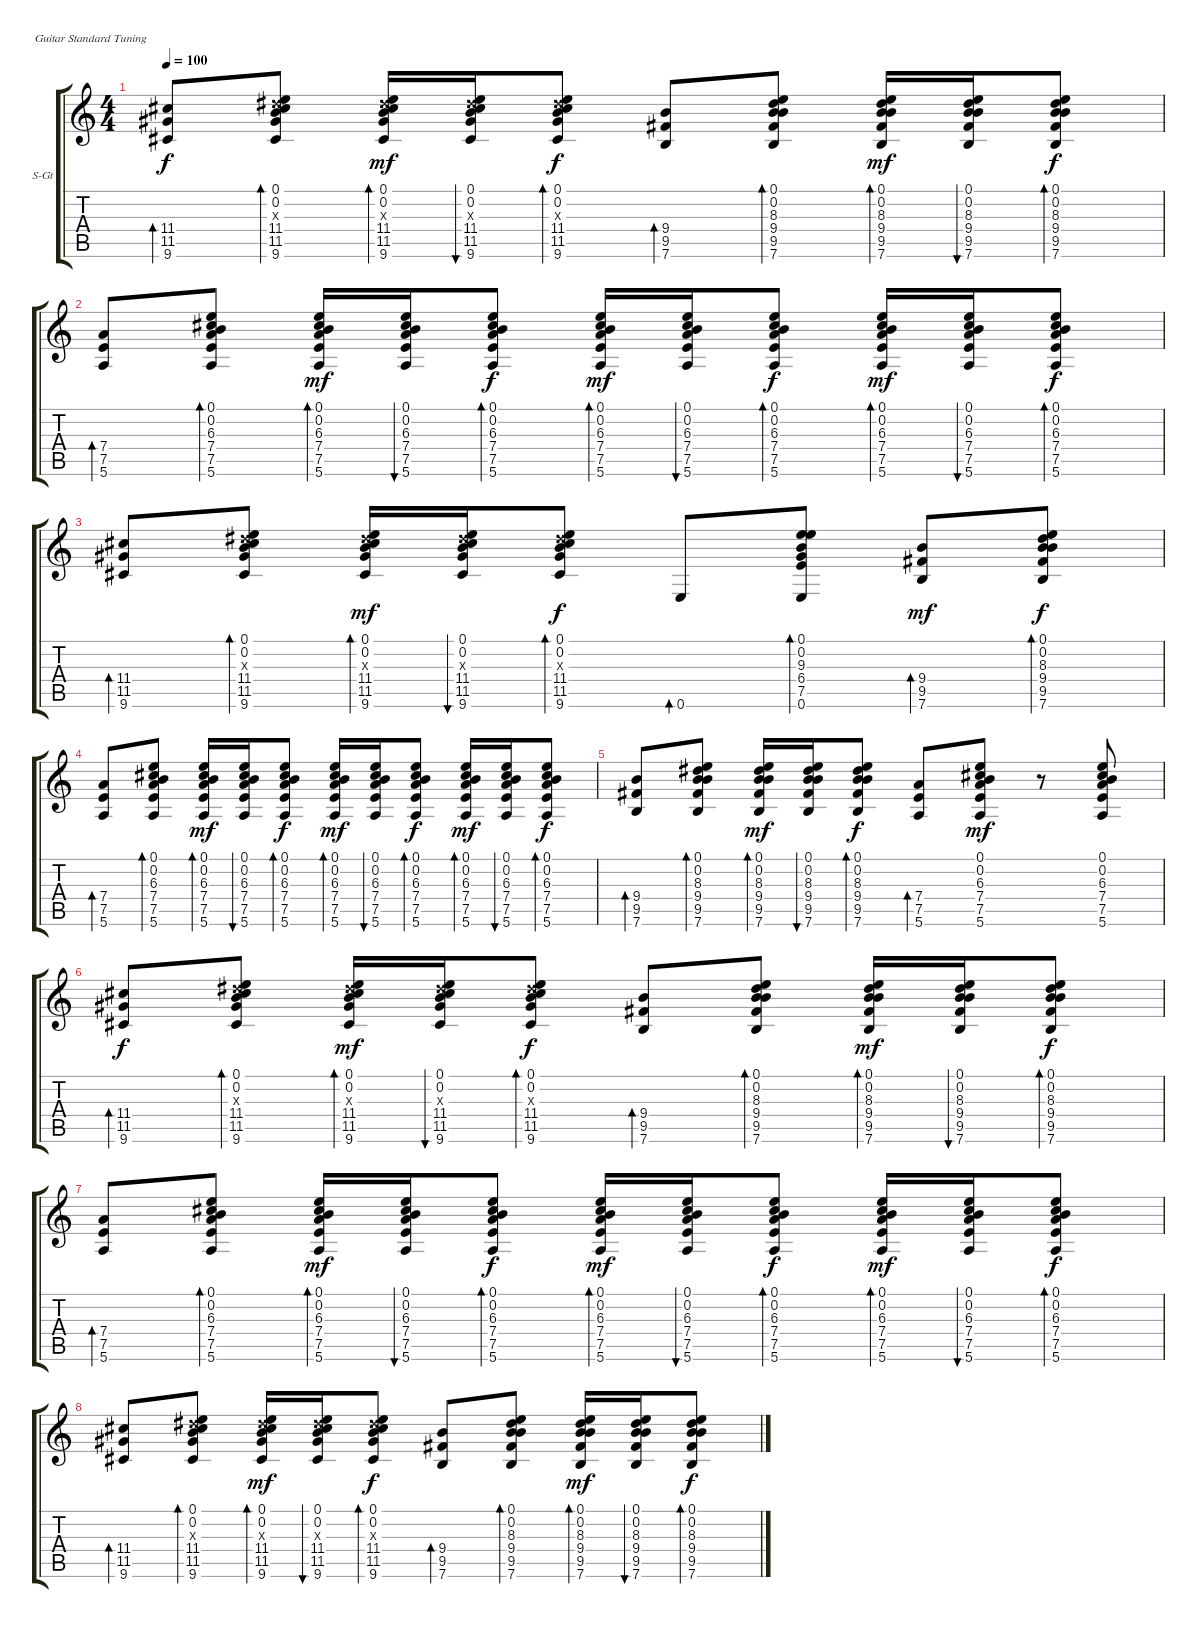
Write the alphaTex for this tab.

\defaultSystemsLayout 4
\bracketExtendMode groupsimilarinstruments
\firstSystemTrackNameOrientation horizontal
\otherSystemsTrackNameOrientation horizontal
\track ("Acoustic Guitar 1" "S-Gt") {instrument acousticguitarsteel}
\staff {score tabs}
\tuning (E4 B3 G3 D3 A2 E2)
\ts (4 4)
\tempo 100
\clef g2
\ks c
(9.6 11.5 11.4).8{bd 38 dy f} (9.6 11.5 11.4 8.3{x} 0.2 0.1).8{bd 36} (9.6 11.5 11.4 8.3{x} 0.2 0.1).16{bd 39 dy mf} (9.6 11.5 11.4 8.3{x} 0.2 0.1).16{bu 31} (9.6 11.5 11.4 8.3{x} 0.2 0.1).8{bd 32 dy f} (7.6 9.5 9.4).8{bd 43} (7.6 9.5 9.4 8.3 0.2 0.1).8{bd 36} (7.6 9.5 9.4 8.3 0.2 0.1).16{bd 39 dy mf} (7.6 9.5 9.4 8.3 0.2 0.1).16{bu 31} (7.6 9.5 9.4 8.3 0.2 0.1).8{bd 32 dy f} |
(5.6 7.5 7.4).8{bd 42} (5.6 7.5 7.4 6.3 0.2 0.1).8{bd 36} (5.6 7.5 7.4 6.3 0.2 0.1).16{bd 39 dy mf} (5.6 7.5 7.4 6.3 0.2 0.1).16{bu 31} (5.6 7.5 7.4 6.3 0.2 0.1).8{bd 32 dy f} (5.6 7.5 7.4 6.3 0.2 0.1).16{bd 39 dy mf} (5.6 7.5 7.4 6.3 0.2 0.1).16{bu 31} (5.6 7.5 7.4 6.3 0.2 0.1).8{bd 32 dy f} (5.6 7.5 7.4 6.3 0.2 0.1).16{bd 39 dy mf} (5.6 7.5 7.4 6.3 0.2 0.1).16{bu 31} (5.6 7.5 7.4 6.3 0.2 0.1).8{bd 32 dy f} |
(9.6 11.5 11.4).8{bd 38} (9.6 11.5 11.4 8.3{x} 0.2 0.1).8{bd 36} (9.6 11.5 11.4 8.3{x} 0.2 0.1).16{bd 39 dy mf} (9.6 11.5 11.4 8.3{x} 0.2 0.1).16{bu 31} (9.6 11.5 11.4 8.3{x} 0.2 0.1).8{bd 32 dy f} 0.6.8{bd 43} (0.6 7.5 6.4 9.3 0.2 0.1).8{bd 36} (7.6 9.5 9.4).8{bd 39 dy mf} (7.6 9.5 9.4 8.3 0.2 0.1).8{bd 30 dy f} |
(5.6 7.5 7.4).8{bd 42} (5.6 7.5 7.4 6.3 0.2 0.1).8{bd 36} (5.6 7.5 7.4 6.3 0.2 0.1).16{bd 39 dy mf} (5.6 7.5 7.4 6.3 0.2 0.1).16{bu 31} (5.6 7.5 7.4 6.3 0.2 0.1).8{bd 32 dy f} (5.6 7.5 7.4 6.3 0.2 0.1).16{bd 39 dy mf} (5.6 7.5 7.4 6.3 0.2 0.1).16{bu 31} (5.6 7.5 7.4 6.3 0.2 0.1).8{bd 32 dy f} (5.6 7.5 7.4 6.3 0.2 0.1).16{bd 39 dy mf} (5.6 7.5 7.4 6.3 0.2 0.1).16{bu 31} (5.6 7.5 7.4 6.3 0.2 0.1).8{bd 32 dy f} |
(7.6 9.5 9.4).8{bd 43} (7.6 9.5 9.4 8.3 0.2 0.1).8{bd 36} (7.6 9.5 9.4 8.3 0.2 0.1).16{bd 39 dy mf} (7.6 9.5 9.4 8.3 0.2 0.1).16{bu 31} (7.6 9.5 9.4 8.3 0.2 0.1).8{bd 32 dy f} (5.6 7.5 7.4).8{bd 45} (0.1 0.2 6.3 7.4 7.5 5.6).8{dy mf} r.8 (0.1 5.6 7.5 7.4 6.3 0.2).8 |
(9.6 11.5 11.4).8{bd 38 dy f} (9.6 11.5 11.4 8.3{x} 0.2 0.1).8{bd 36} (9.6 11.5 11.4 8.3{x} 0.2 0.1).16{bd 39 dy mf} (9.6 11.5 11.4 8.3{x} 0.2 0.1).16{bu 31} (9.6 11.5 11.4 8.3{x} 0.2 0.1).8{bd 32 dy f} (7.6 9.5 9.4).8{bd 43} (7.6 9.5 9.4 8.3 0.2 0.1).8{bd 36} (7.6 9.5 9.4 8.3 0.2 0.1).16{bd 39 dy mf} (7.6 9.5 9.4 8.3 0.2 0.1).16{bu 31} (7.6 9.5 9.4 8.3 0.2 0.1).8{bd 32 dy f} |
(5.6 7.5 7.4).8{bd 42} (5.6 7.5 7.4 6.3 0.2 0.1).8{bd 36} (5.6 7.5 7.4 6.3 0.2 0.1).16{bd 39 dy mf} (5.6 7.5 7.4 6.3 0.2 0.1).16{bu 31} (5.6 7.5 7.4 6.3 0.2 0.1).8{bd 32 dy f} (5.6 7.5 7.4 6.3 0.2 0.1).16{bd 39 dy mf} (5.6 7.5 7.4 6.3 0.2 0.1).16{bu 31} (5.6 7.5 7.4 6.3 0.2 0.1).8{bd 32 dy f} (5.6 7.5 7.4 6.3 0.2 0.1).16{bd 39 dy mf} (5.6 7.5 7.4 6.3 0.2 0.1).16{bu 31} (5.6 7.5 7.4 6.3 0.2 0.1).8{bd 32 dy f} |
(9.6 11.5 11.4).8{bd 38} (9.6 11.5 11.4 8.3{x} 0.2 0.1).8{bd 36} (9.6 11.5 11.4 8.3{x} 0.2 0.1).16{bd 39 dy mf} (9.6 11.5 11.4 8.3{x} 0.2 0.1).16{bu 31} (9.6 11.5 11.4 8.3{x} 0.2 0.1).8{bd 32 dy f} (7.6 9.5 9.4).8{bd 43} (7.6 9.5 9.4 8.3 0.2 0.1).8{bd 36} (7.6 9.5 9.4 8.3 0.2 0.1).16{bd 39 dy mf} (7.6 9.5 9.4 8.3 0.2 0.1).16{bu 31} (7.6 9.5 9.4 8.3 0.2 0.1).8{bd 32 dy f}
